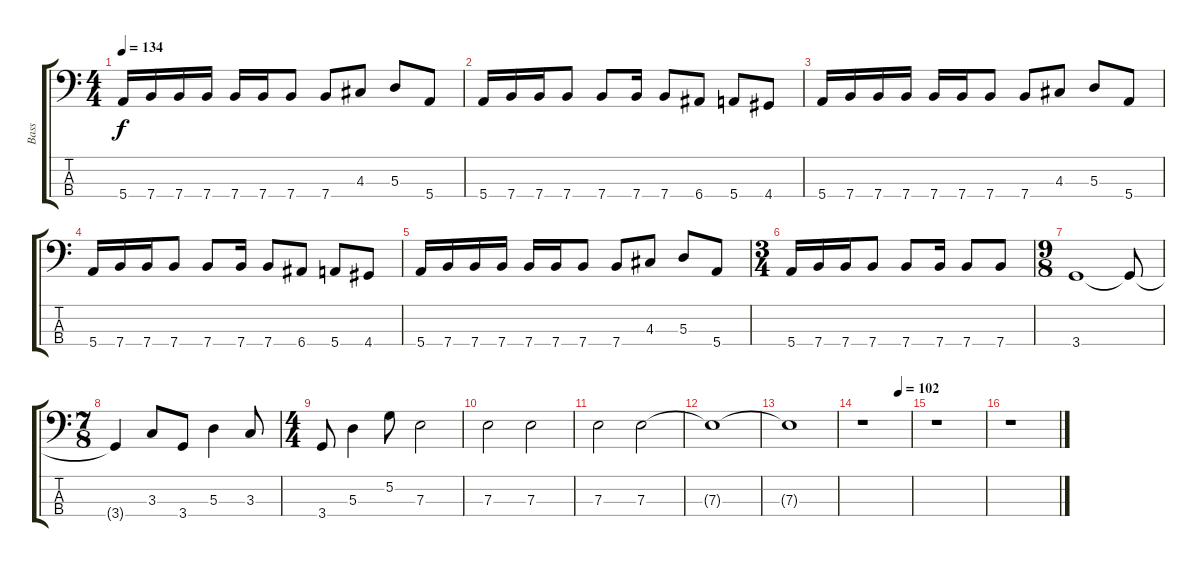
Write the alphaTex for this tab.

\track ("Bass" "Bass") {instrument electricbasspick}
\staff {score tabs}
\tuning (G2 D2 A1 E1) {hide}
\ts (4 4)
\tempo 134
\clef f4
\ks c
5.4.16{dy f} 7.4.16 7.4.16 7.4.16 7.4.16 7.4.16 7.4.8 7.4.8 4.3.8 5.3.8 5.4.8 |
5.4.16 7.4.16 7.4.16 7.4.8 7.4.8 7.4.16 7.4.8 6.4.8 5.4.8 4.4.8 |
5.4.16 7.4.16 7.4.16 7.4.16 7.4.16 7.4.16 7.4.8 7.4.8 4.3.8 5.3.8 5.4.8 |
5.4.16 7.4.16 7.4.16 7.4.8 7.4.8 7.4.16 7.4.8 6.4.8 5.4.8 4.4.8 |
5.4.16 7.4.16 7.4.16 7.4.16 7.4.16 7.4.16 7.4.8 7.4.8 4.3.8 5.3.8 5.4.8 |
\ts (3 4)
5.4.16 7.4.16 7.4.16 7.4.8 7.4.8 7.4.16 7.4.8 7.4.8 |
\ts (9 8)
3.4.1 3.4{t}.8 |
\ts (7 8)
3.4{t}.4 3.3.8 3.4.8 5.3.4 3.3.8 |
\ts (4 4)
3.4.8 5.3.4 5.2.8 7.3.2 |
7.3.2 7.3.2 |
7.3.2 7.3.2 |
7.3{t}.1 |
7.3{t}.1 |
\tempo (102 0.75)
r.1 |
r.1 |
r.1
